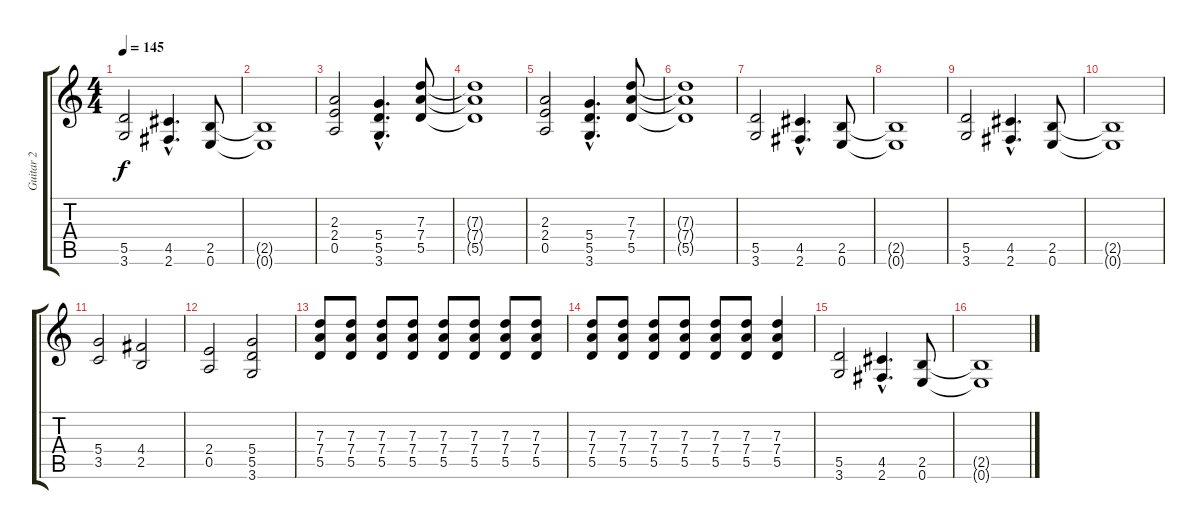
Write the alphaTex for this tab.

\track ("Guitar 2" "Guitar 2") {instrument overdrivenguitar}
\staff {score tabs}
\tuning (E4 B3 G3 D3 A2 E2) {hide}
\ts (4 4)
\tempo 145
\clef g2
\ks c
(5.5 3.6).2{dy f} (4.5{hac} 2.6{hac}).4{d} (2.5 0.6).8 |
(2.5{t} 0.6{t}).1 |
(2.3 2.4 0.5).2 (5.4{hac} 5.5{hac} 3.6{hac}).4{d} (7.3 7.4 5.5).8 |
(7.3{t} 7.4{t} 5.5{t}).1 |
(2.3 2.4 0.5).2 (5.4{hac} 5.5{hac} 3.6{hac}).4{d} (7.3 7.4 5.5).8 |
(7.3{t} 7.4{t} 5.5{t}).1 |
(5.5 3.6).2 (4.5{hac} 2.6{hac}).4{d} (2.5 0.6).8 |
(2.5{t} 0.6{t}).1 |
(5.5 3.6).2 (4.5{hac} 2.6{hac}).4{d} (2.5 0.6).8 |
(2.5{t} 0.6{t}).1 |
(5.4 3.5).2 (4.4 2.5).2 |
(2.4 0.5).2 (5.4 5.5 3.6).2 |
(7.3 7.4 5.5).8 (7.3 7.4 5.5).8 (7.3 7.4 5.5).8 (7.3 7.4 5.5).8 (7.3 7.4 5.5).8 (7.3 7.4 5.5).8 (7.3 7.4 5.5).8 (7.3 7.4 5.5).8 |
(7.3 7.4 5.5).8 (7.3 7.4 5.5).8 (7.3 7.4 5.5).8 (7.3 7.4 5.5).8 (7.3 7.4 5.5).8 (7.3 7.4 5.5).8 (7.3 7.4 5.5).4 |
(5.5 3.6).2 (4.5{hac} 2.6{hac}).4{d} (2.5 0.6).8 |
(2.5{t} 0.6{t}).1
